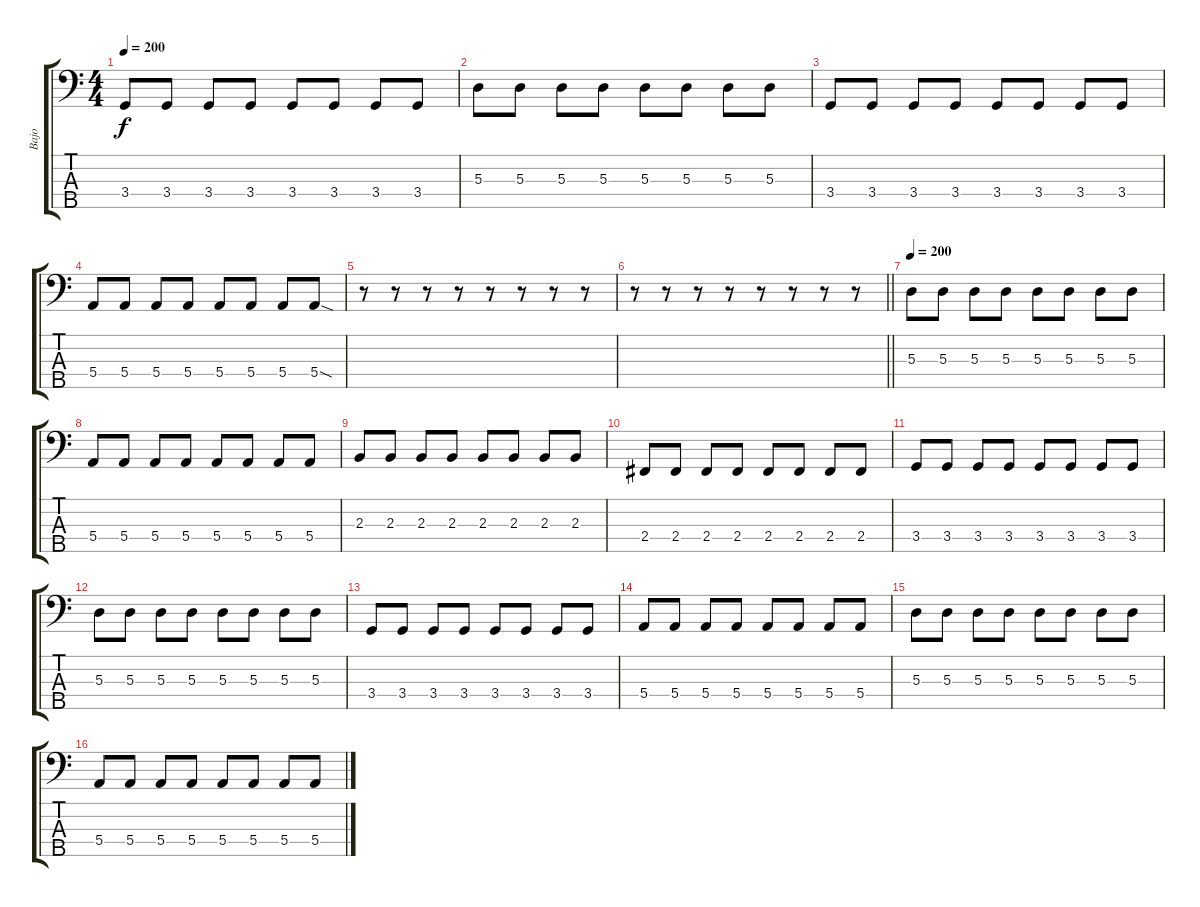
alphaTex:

\track ("Bajo" "Bajo") {instrument electricbassfinger}
\staff {score tabs}
\tuning (G2 D2 A1 E1 B0) {hide}
\ts (4 4)
\tempo 200
\clef f4
\ks c
3.4.8{dy f} 3.4.8 3.4.8 3.4.8 3.4.8 3.4.8 3.4.8 3.4.8 |
5.3.8 5.3.8 5.3.8 5.3.8 5.3.8 5.3.8 5.3.8 5.3.8 |
3.4.8 3.4.8 3.4.8 3.4.8 3.4.8 3.4.8 3.4.8 3.4.8 |
5.4.8 5.4.8 5.4.8 5.4.8 5.4.8 5.4.8 5.4.8 5.4{sod}.8 |
r.8 r.8 r.8 r.8 r.8 r.8 r.8 r.8 |
\barLineRight lightlight
r.8 r.8 r.8 r.8 r.8 r.8 r.8 r.8 |
\tempo 200
5.3.8 5.3.8 5.3.8 5.3.8 5.3.8 5.3.8 5.3.8 5.3.8 |
5.4.8 5.4.8 5.4.8 5.4.8 5.4.8 5.4.8 5.4.8 5.4.8 |
2.3.8 2.3.8 2.3.8 2.3.8 2.3.8 2.3.8 2.3.8 2.3.8 |
2.4.8 2.4.8 2.4.8 2.4.8 2.4.8 2.4.8 2.4.8 2.4.8 |
3.4.8 3.4.8 3.4.8 3.4.8 3.4.8 3.4.8 3.4.8 3.4.8 |
5.3.8 5.3.8 5.3.8 5.3.8 5.3.8 5.3.8 5.3.8 5.3.8 |
3.4.8 3.4.8 3.4.8 3.4.8 3.4.8 3.4.8 3.4.8 3.4.8 |
5.4.8 5.4.8 5.4.8 5.4.8 5.4.8 5.4.8 5.4.8 5.4.8 |
5.3.8 5.3.8 5.3.8 5.3.8 5.3.8 5.3.8 5.3.8 5.3.8 |
5.4.8 5.4.8 5.4.8 5.4.8 5.4.8 5.4.8 5.4.8 5.4.8
